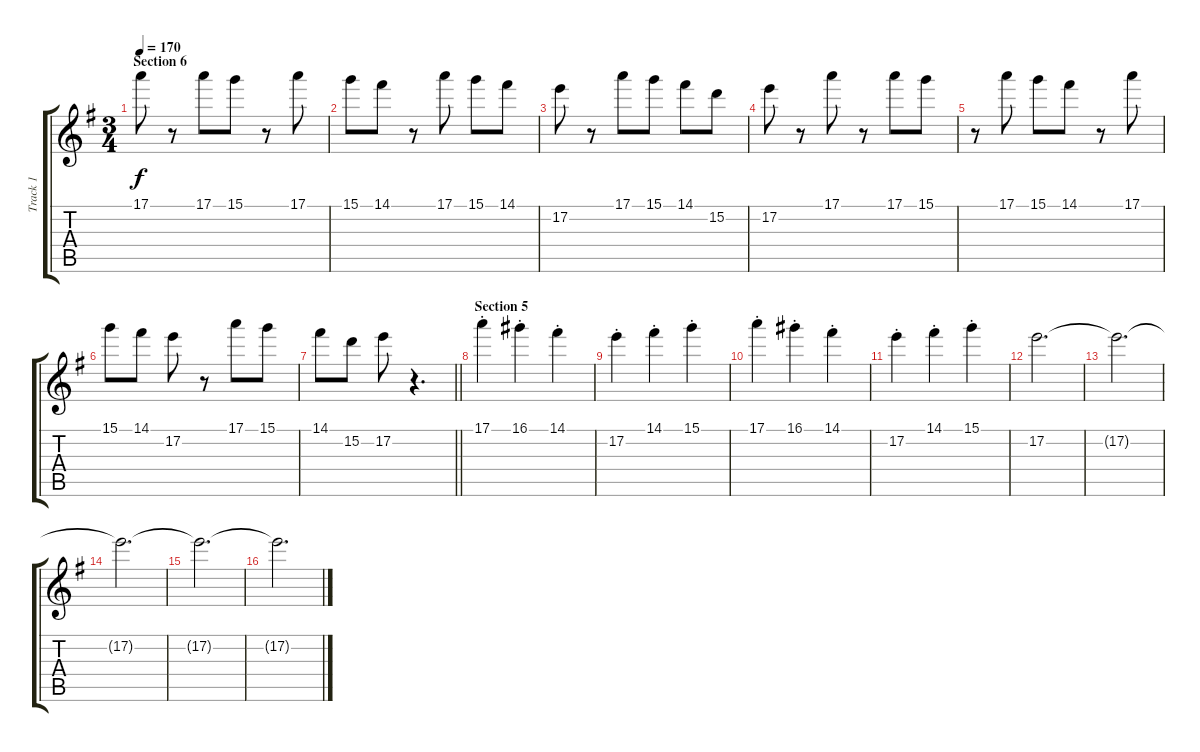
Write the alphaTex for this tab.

\track ("Track 1" "Track 1") {instrument distortionguitar}
\staff {score tabs}
\tuning (E4 B3 G3 D3 A2 E2) {hide}
\ts (3 4)
\section ("" "Section 6")
\tempo 170
\clef g2
\ks g
17.1.8{dy f} r.8 17.1.8 15.1.8 r.8 17.1.8 |
15.1.8 14.1.8 r.8 17.1.8 15.1.8 14.1.8 |
17.2.8 r.8 17.1.8 15.1.8 14.1.8 15.2.8 |
17.2.8 r.8 17.1.8 r.8 17.1.8 15.1.8 |
r.8 17.1.8 15.1.8 14.1.8 r.8 17.1.8 |
15.1.8 14.1.8 17.2.8 r.8 17.1.8 15.1.8 |
\barLineRight lightlight
14.1.8 15.2.8 17.2.8 r.4{d} |
\section ("" "Section 5")
17.1{st}.4 16.1{st}.4 14.1{st}.4 |
17.2{st}.4 14.1{st}.4 15.1{st}.4 |
17.1{st}.4 16.1{st}.4 14.1{st}.4 |
17.2{st}.4 14.1{st}.4 15.1{st}.4 |
17.2.2{d volume 0} |
17.2{t}.2{d} |
17.2{t}.2{d} |
17.2{t}.2{d} |
17.2{t}.2{d}
